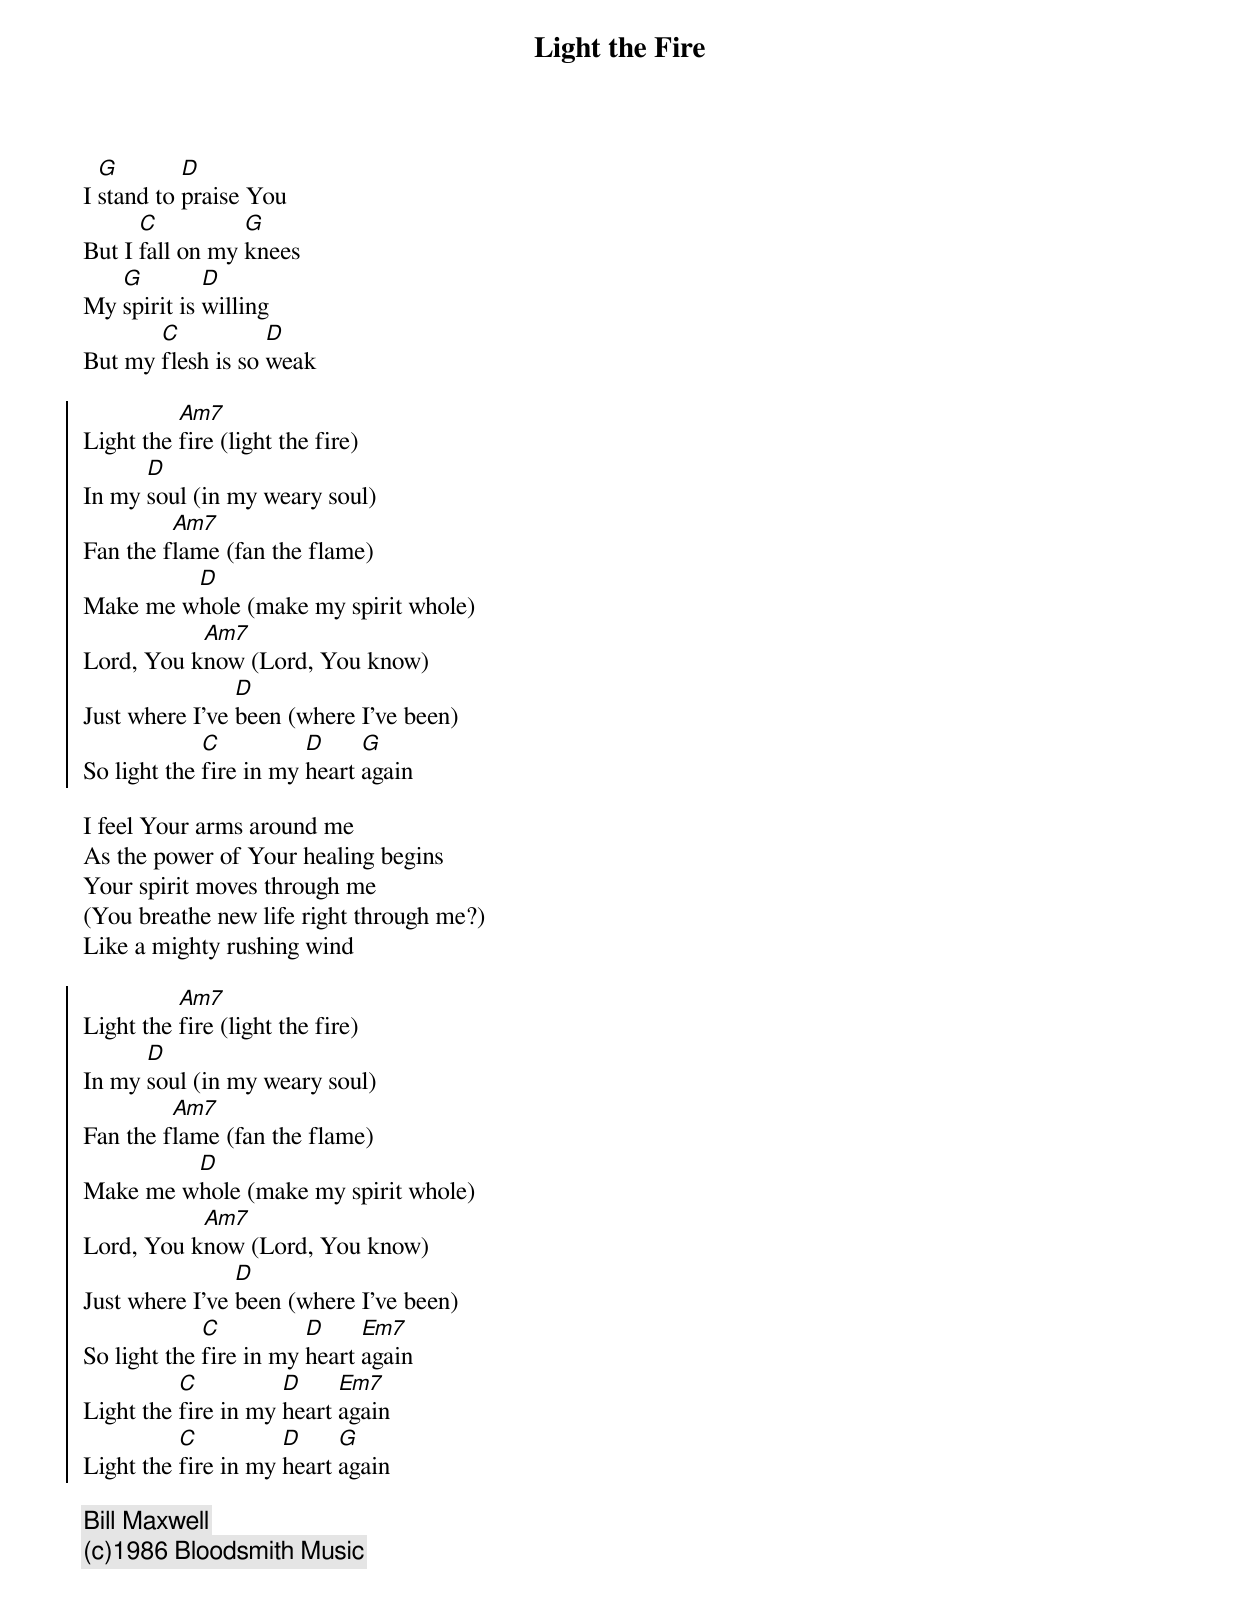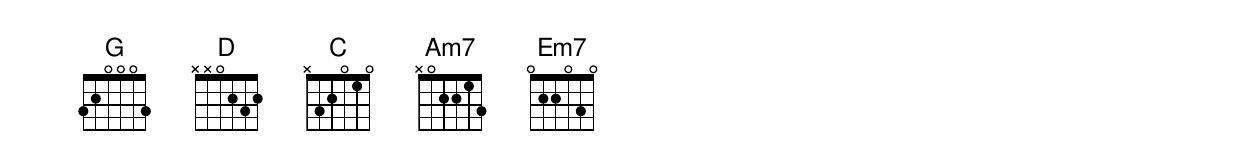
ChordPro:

{title:Light the Fire}
I [G]stand to [D]praise You
But I [C]fall on my [G]knees
My [G]spirit is [D]willing
But my [C]flesh is so [D]weak

{soc}
Light the [Am7]fire (light the fire)
In my [D]soul (in my weary soul)
Fan the f[Am7]lame (fan the flame)
Make me w[D]hole (make my spirit whole)
Lord, You k[Am7]now (Lord, You know)
Just where I've [D]been (where I've been)
So light the [C]fire in my [D]heart [G]again
{eoc}

I feel Your arms around me
As the power of Your healing begins
Your spirit moves through me
(You breathe new life right through me?)
Like a mighty rushing wind

{soc}
Light the [Am7]fire (light the fire)
In my [D]soul (in my weary soul)
Fan the f[Am7]lame (fan the flame)
Make me w[D]hole (make my spirit whole)
Lord, You k[Am7]now (Lord, You know)
Just where I've [D]been (where I've been)
So light the [C]fire in my [D]heart [Em7]again
Light the [C]fire in my [D]heart [Em7]again
Light the [C]fire in my [D]heart [G]again
{eoc}

{c:Bill Maxwell}
{c:(c)1986 Bloodsmith Music}
